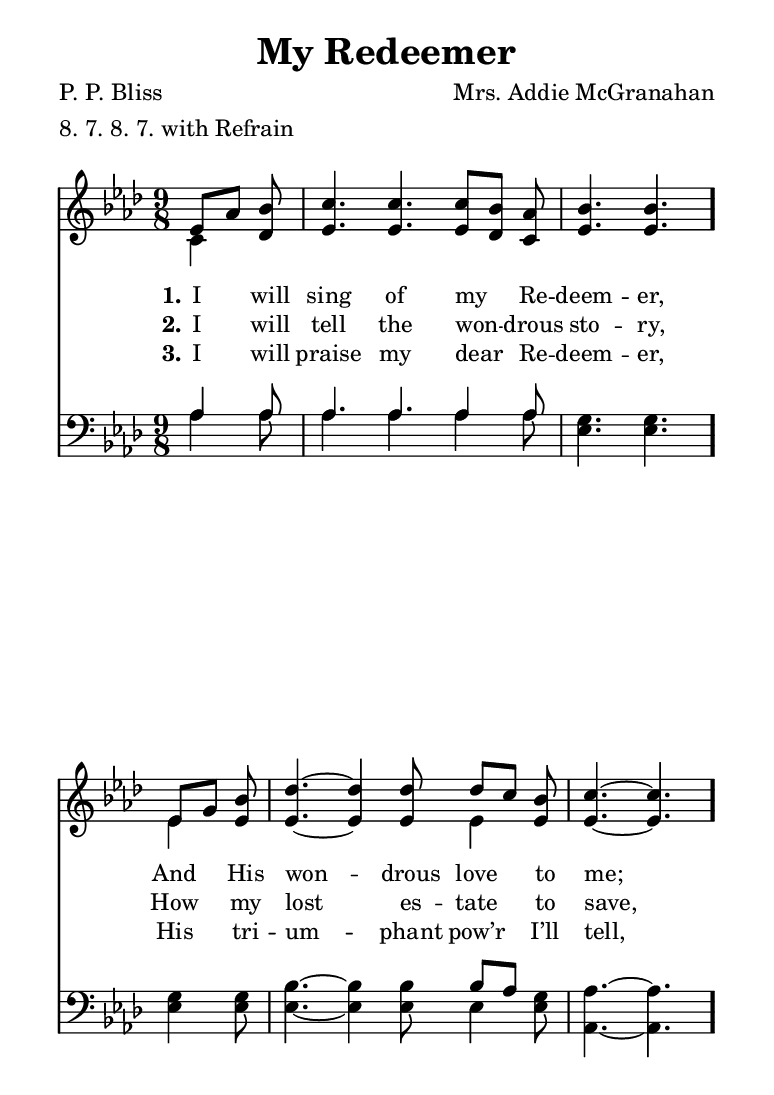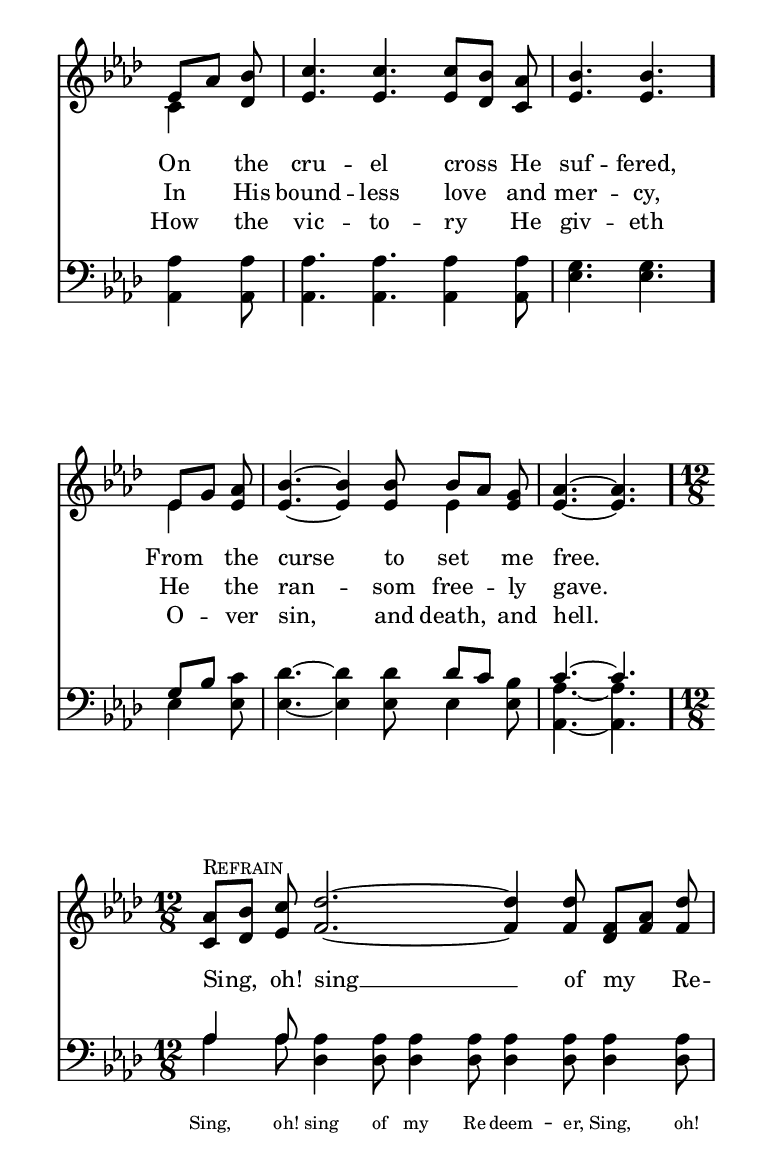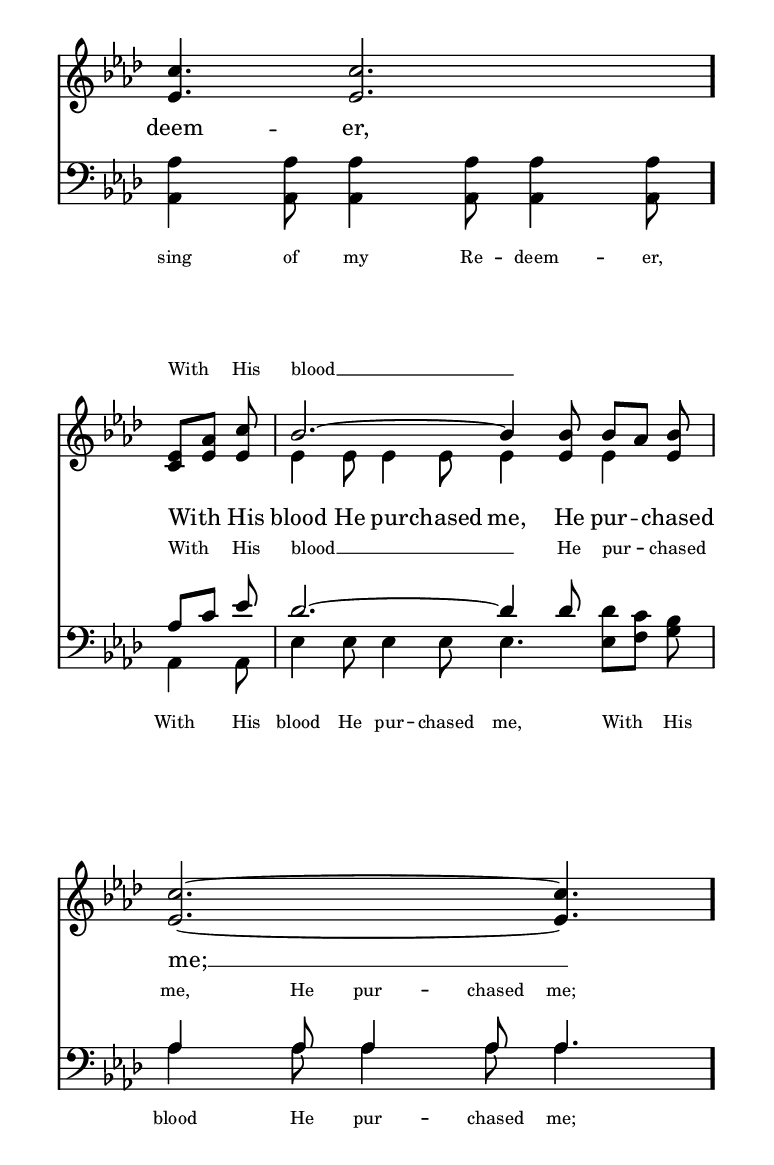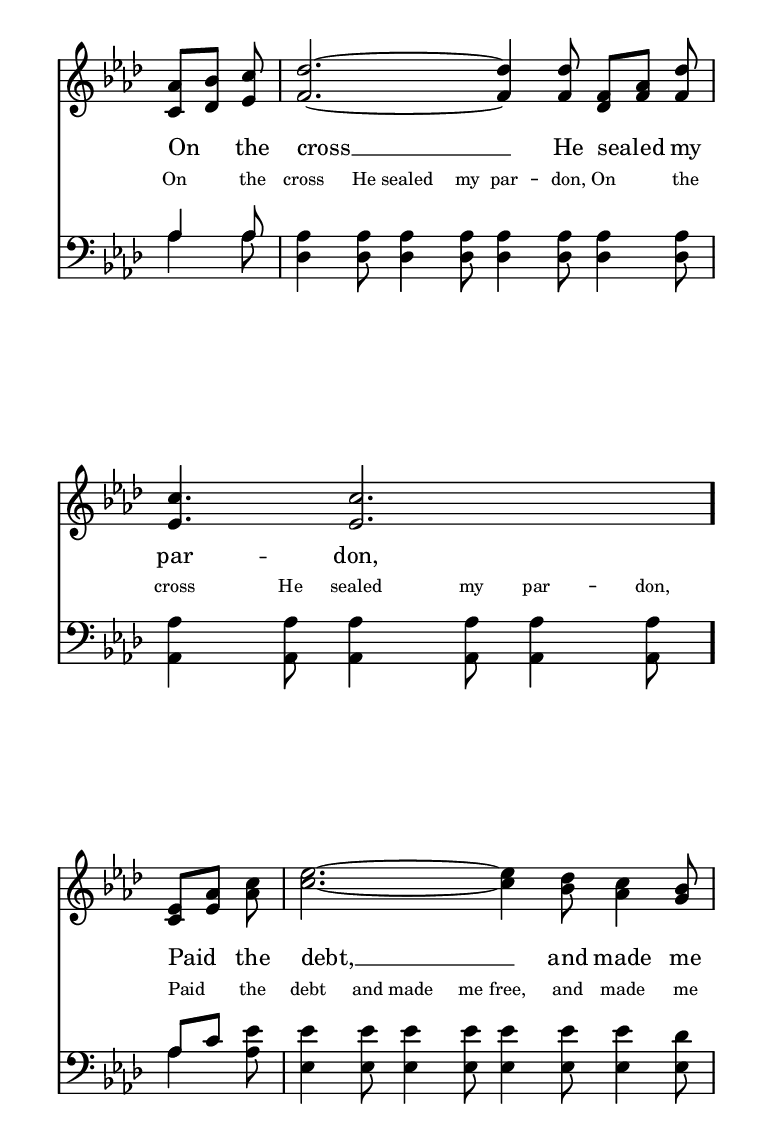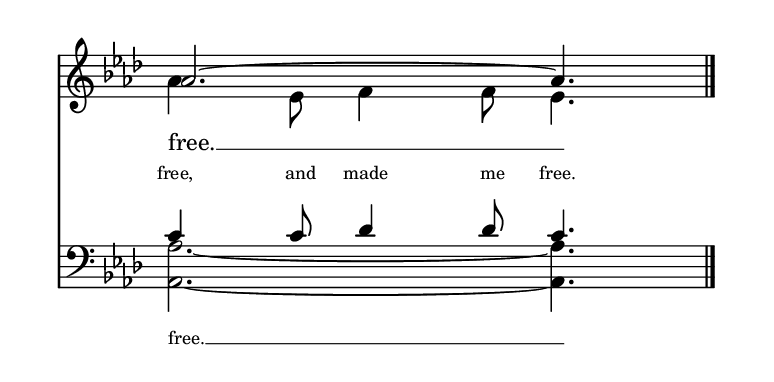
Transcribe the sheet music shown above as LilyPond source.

\include "common/global.ily"
\paper {
  \include "common/paper.ily"
  ragged-last-bottom = ##t
  systems-per-page = ##f
  page-count = #(cond (is-eogsized 2) (#t #f))
}

\header{
  %gospel
  hymnnumber = "23"
  title = "My Redeemer"
  tunename = ""
  meter = "8. 7. 8. 7. with Refrain"
  poet = "P. P. Bliss"
  composer = "Mrs. Addie McGranahan"
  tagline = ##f
}

% for fermata in MIDI
ta = { \tempo 4=80 }
tb = { \tempo 4=40 }

patternAA = { c8[ c8] c8 | c4. c4. c8[ c8] c8         | c4. c4.         }
patternAB = { c4      c8 | c4. c4. c8[ c8] c8         | c4. c4.         }
patternAC = { c4      c8 | c4. c4. c4      c8         | c4. c4.         }
patternAD = { c8[ c8] c8 | c4. ~ c4 c8 c8[ c8] c8     | c4. ~ c4.       }
patternAE = { c4      c8 | c4. ~ c4 c8 c4      c8     | c4. ~ c4.       }
patternAF = { c4      c8 | c4. ~ c4 c8 c8[ c8] c8     | c4. ~ c4.       }

patternBA = { c8[ c8] c8 | c2. ~ c4 c8 c8[ c8] c8     | c4. c2.         }
patternBB = { c8[ c8] c8 | c2. ~ c4 c8 c8[ c8] c8     | c2. ~ c4.       }
patternBC = { c8[ c8] c8 | c4 c8 c4 c8 c4 c8 c4 c8    | c2. ~ c4.       }
patternBD = { c8[ c8] c8 | c2. ~ c4 c8 c4 c8          | c2. ~ c4.       }
patternBE = { c8[ c8] c8 | c2. ~ c4 c8 c4 c8          | c4 c8 c4 c8 c4. }

patternCA = { c4 c8      }
patternCB = { c8[ c8] c8 | c2. ~ c4 c8 c8[ c8] c8     | c4 c8 c4 c8 c4. }
patternCC = { c4 c8      | c4 c8 c4 c8 c4. c8[ c8] c8 | c4 c8 c4 c8 c4. }
patternCD = { c8[ c8] c8 | c4 c8 c4 c8 c4 c8 c4 c8    | c4 c8 c4 c8 c4. }
patternCE = { c4 c8      | c4 c8 c4 c8 c4 c8 c4 c8    | c2. ~ c4.       }

global = {
  \include "common/overrides.ily"
  \override Staff.TimeSignature.style = #'numbered
  \time 9/8
  \override Score.MetronomeMark.transparent = ##t % hide all fermata changes too
  \ta
  \key aes \major
  \partial 4.
  \autoBeamOff
}

notesSoprano = {
\global
\relative c' {

  \changePitch \patternAA { ees aes bes  | c c c bes aes           | bes bes }
  \changePitch \patternAD { ees, g bes   | des des des des c bes   | c c     }
  \changePitch \patternAA { ees, aes bes | c c c bes aes           | bes bes }
  \changePitch \patternAD { ees, g aes   | bes bes bes bes aes g   | aes aes }

  << s^\markup { \small \caps "Refrain"  }
  \time 12/8
  \set Timing.measurePosition = #(ly:make-moment -3 8)
  \changePitch \patternBA { aes bes c    | des des des f, aes des  | c c     } >>
  \changePitch \patternBB { ees, aes c   | bes bes bes bes aes bes | c c     }
  \changePitch \patternBA { aes bes c    | des des des f, aes des  | c c     }
  \changePitch \patternBD { ees, aes c   | ees ees des c bes       | aes aes }

  \bar "|."

}
}

notesAlto = {
\global
\relative e' {

  \changePitch \patternAB { c des     | ees ees ees des c               | ees ees         }
  \changePitch \patternAE { ees ees   | ees ees ees ees ees             | ees ees         }
  \changePitch \patternAB { c des     | ees ees ees des c               | ees ees         }
  \changePitch \patternAE { ees ees   | ees ees ees ees ees             | ees ees         }

  \changePitch \patternBA { c des ees | f f f des f f                   | ees ees         }
  \changePitch \patternBC { c ees ees | ees ees ees ees ees ees ees ees | ees ees         }
  \changePitch \patternBA { c des ees | f f f des f f                   | ees ees         }
  \changePitch \patternBE { c ees aes | c c bes aes g                   | aes ees f f ees }

}
}

notesTenor = {
\global
\relative a {

  \changePitch \patternAC { aes aes   | aes aes aes aes                 | g g                     }
  \changePitch \patternAF { g g       | bes bes bes bes aes g           | aes aes                 }
  \changePitch \patternAC { aes aes   | aes aes aes aes                 | g g                     }
  \changePitch \patternAD { g bes c   | des des des des c bes           | c c                     }

  \changePitch \patternCA { aes aes   | aes aes aes aes aes aes aes aes | aes aes aes aes aes aes }
  \changePitch \patternCB { aes c ees | des des des des c bes           | aes aes aes aes aes     }
  \changePitch \patternCA { aes aes   | aes aes aes aes aes aes aes aes | aes aes aes aes aes aes }
  \changePitch \patternCD { aes c ees | ees ees ees ees ees ees ees des | c c des des c           }

}
}

notesBass = {
\global
\relative f {

  \changePitch \patternAC { aes aes  | aes aes aes aes                  | ees ees                   }
  \changePitch \patternAE { ees ees  | ees ees ees ees ees              | aes, aes                  }
  \changePitch \patternAC { aes aes  | aes aes aes aes                  | ees' ees                  }
  \changePitch \patternAE { ees ees  | ees ees ees ees ees              | < aes aes, > < aes aes, > }

  \changePitch \patternCA { aes aes  | des, des des des des des des des | aes aes aes aes aes aes   }
  \changePitch \patternCC { aes aes  | ees' ees ees ees ees ees f g     | aes aes aes aes aes       }
  \changePitch \patternCA { aes aes  | des, des des des des des des des | aes aes aes aes aes aes   }
  \changePitch \patternCE { aes' aes | ees ees ees ees ees ees ees ees  | < aes aes, > < aes aes, > }

}
}

SopranoRefrainA = \lyricmode {

\override LyricText.font-size = #-2
\repeat unfold 38 { \skip 4 }
With His blood __

}

SopranoRefrainB = \lyricmode {

\repeat unfold 53 { \skip 4 }
Paid the debt, __ and made me free. __ \bar "." \break

}

% Also lead (soprano) for most of it (second line of refrain excepted)
% The alto also deviates from this on the fourth line of the refrain, but it is
% probably easier to divide them this way than an unanalysed alternative.
AltoRefrain = \lyricmode {

Sing, oh! sing __ of my Re -- deem -- er, \bar "." \break
With His blood He pur -- chased me, He pur -- chased me; __ \bar "." \break
\pageBreak
On the cross __ He sealed my par -- don, \bar "." \break
%Paid the debt, __ and made me free. __ \bar "." \break

}

% This refrain not used in layout, just for lyrics extraction
RefrainA = \lyricmode {

Sing, oh! sing of my Re -- deem -- er, \bar "."
With His blood He pur -- chased me, He pur -- chased me; \bar "."
On the cross He sealed my par -- don, \bar "."
Paid the debt, and made me free. \bar "."

}

TenorRefrain = \lyricmode {

\override LyricText.font-size = #-2
\repeat unfold 46 { \skip 4 }
With His blood __ He pur -- chased me, He pur -- chased me;
On the cross He sealed my par -- don, On the cross He sealed my par -- don,
Paid the debt and made me free, and made me free, and made me free.

}

BassRefrain = \lyricmode {

\override LyricText.font-size = #-2
\repeat unfold 30 { \skip 4 }
Sing, oh! sing of my Re -- deem -- er, Sing, oh! sing of my Re -- deem -- er,
With His blood He pur -- chased me, With His blood He pur -- chased me;
\repeat unfold 26 { \skip 4 }
free. __

}

wordsA = \lyricmode {
\set stanza = "1."

I will sing of my Re -- deem -- er, \bar "."
And His won -- drous love to me; \bar "." \break
On the cru -- el cross He suf -- fered, \bar "."
From the curse to set me free. \bar "." \break

}

wordsB = \lyricmode {
\set stanza = "2."

I will tell the won -- drous sto -- ry,
How my lost es -- tate to save,
In His bound -- less love and mer -- cy,
He the ran -- som free -- ly gave.

{ { \AltoRefrain } }

}

wordsC = \lyricmode {
\set stanza = "3."

I will praise my dear Re -- deem -- er,
His tri -- um -- phant pow’r I’ll tell,
How the vic -- to -- ry He giv -- eth
O -- ver sin, and death, and hell.

}

\score {
  \context ChoirStaff <<
    \context Staff = upper <<
      \set Staff.autoBeaming = ##f
      \set ChoirStaff.systemStartDelimiter = #'SystemStartBar
      \set ChoirStaff.printPartCombineTexts = ##f
      \partcombine #'(2 . 9) \notesSoprano \notesAlto
      \context NullVoice = sopranos { \voiceOne << \notesSoprano >> }
      \context NullVoice = altos { \voiceTwo << \notesAlto >> }
	  % Synch to altos for convenience
      \context Lyrics = one   \lyricsto altos \wordsA
      \context Lyrics = two   \lyricsto altos \wordsB
      \context Lyrics = three \lyricsto altos \wordsC
    >>
	\new Lyrics \with { alignAboveContext = upper } \lyricsto sopranos \SopranoRefrainA
	\new Lyrics \with { alignBelowContext = upper } \lyricsto sopranos \SopranoRefrainB
    \context Staff = men <<
      \set Staff.autoBeaming = ##f
      \clef bass
      \set ChoirStaff.printPartCombineTexts = ##f
      \partcombine #'(2 . 9) \notesTenor \notesBass
      \context NullVoice = tenors { \voiceOne << \notesTenor >> }
      \context NullVoice = basses { \voiceTwo << \notesBass >> }
    >>
	\new Lyrics \with { alignAboveContext = men } \lyricsto tenors \TenorRefrain
	\new Lyrics \with { alignBelowContext = men } \lyricsto basses \BassRefrain
  >>
  \layout {
    \include "common/layout.ily"
  }
  \midi{
    \include "common/midi.ily"
  }
}

\version "2.19.49"  % necessary for upgrading to future LilyPond versions.

% vi:set et ts=2 sw=2 ai nocindent syntax=lilypond:
